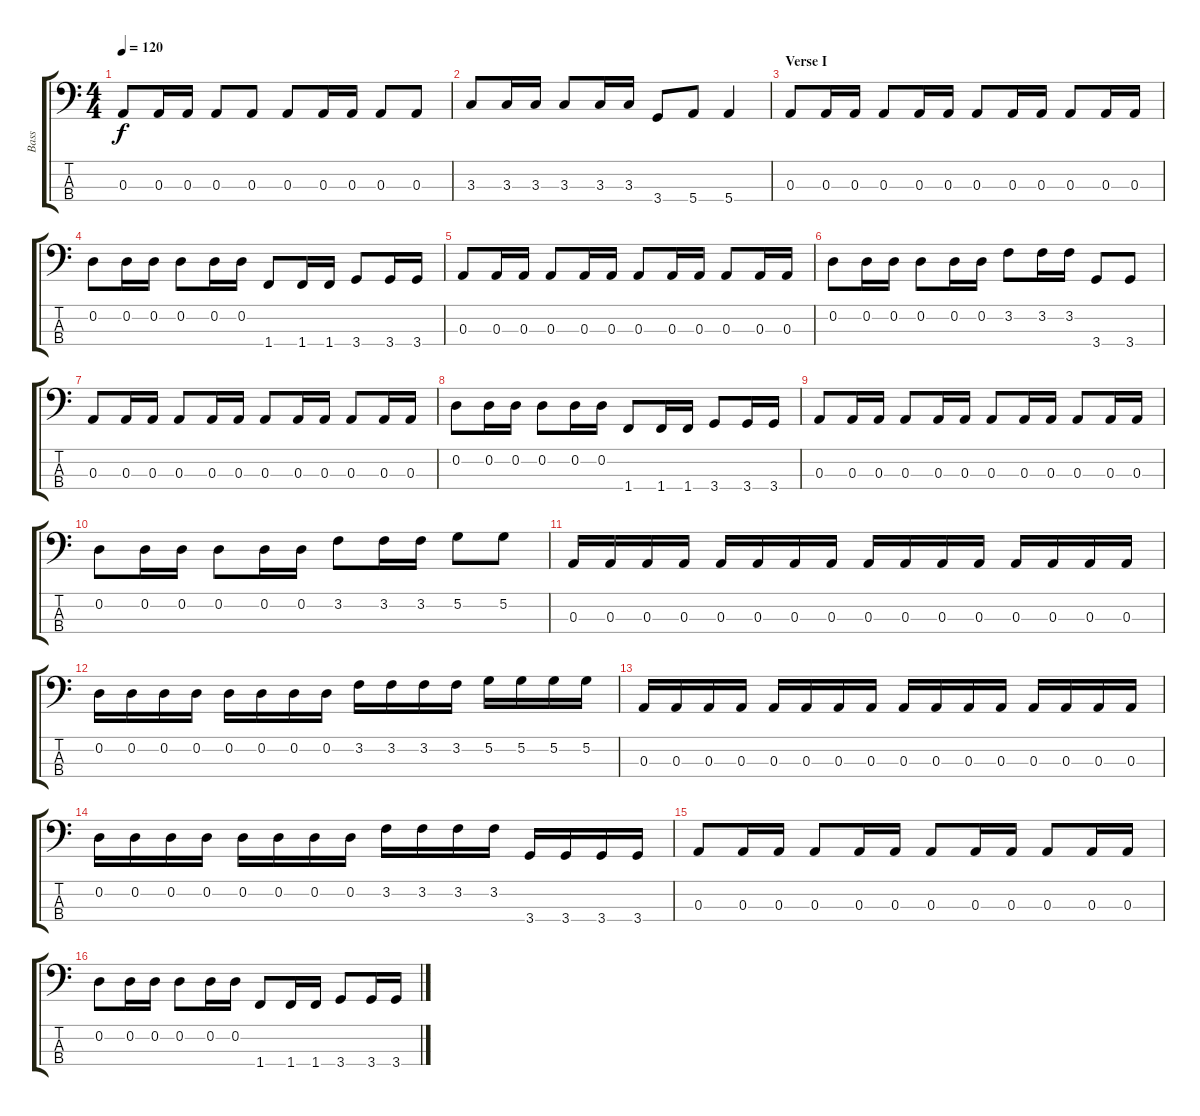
\track ("Bass" "Bass") {instrument electricbassfinger}
\staff {score tabs}
\tuning (G2 D2 A1 E1) {hide}
\ts (4 4)
\tempo 120
\clef f4
\ks c
0.3.8{dy f} 0.3.16 0.3.16 0.3.8 0.3.8 0.3.8 0.3.16 0.3.16 0.3.8 0.3.8 |
3.3.8 3.3.16 3.3.16 3.3.8 3.3.16 3.3.16 3.4.8 5.4.8 5.4.4 |
\section ("" "Verse I")
0.3.8 0.3.16 0.3.16 0.3.8 0.3.16 0.3.16 0.3.8 0.3.16 0.3.16 0.3.8 0.3.16 0.3.16 |
0.2.8 0.2.16 0.2.16 0.2.8 0.2.16 0.2.16 1.4.8 1.4.16 1.4.16 3.4.8 3.4.16 3.4.16 |
0.3.8 0.3.16 0.3.16 0.3.8 0.3.16 0.3.16 0.3.8 0.3.16 0.3.16 0.3.8 0.3.16 0.3.16 |
0.2.8 0.2.16 0.2.16 0.2.8 0.2.16 0.2.16 3.2.8 3.2.16 3.2.16 3.4.8 3.4.8 |
0.3.8 0.3.16 0.3.16 0.3.8 0.3.16 0.3.16 0.3.8 0.3.16 0.3.16 0.3.8 0.3.16 0.3.16 |
0.2.8 0.2.16 0.2.16 0.2.8 0.2.16 0.2.16 1.4.8 1.4.16 1.4.16 3.4.8 3.4.16 3.4.16 |
0.3.8 0.3.16 0.3.16 0.3.8 0.3.16 0.3.16 0.3.8 0.3.16 0.3.16 0.3.8 0.3.16 0.3.16 |
0.2.8 0.2.16 0.2.16 0.2.8 0.2.16 0.2.16 3.2.8 3.2.16 3.2.16 5.2.8 5.2.8 |
0.3.16 0.3.16 0.3.16 0.3.16 0.3.16 0.3.16 0.3.16 0.3.16 0.3.16 0.3.16 0.3.16 0.3.16 0.3.16 0.3.16 0.3.16 0.3.16 |
0.2.16 0.2.16 0.2.16 0.2.16 0.2.16 0.2.16 0.2.16 0.2.16 3.2.16 3.2.16 3.2.16 3.2.16 5.2.16 5.2.16 5.2.16 5.2.16 |
0.3.16 0.3.16 0.3.16 0.3.16 0.3.16 0.3.16 0.3.16 0.3.16 0.3.16 0.3.16 0.3.16 0.3.16 0.3.16 0.3.16 0.3.16 0.3.16 |
0.2.16 0.2.16 0.2.16 0.2.16 0.2.16 0.2.16 0.2.16 0.2.16 3.2.16 3.2.16 3.2.16 3.2.16 3.4.16 3.4.16 3.4.16 3.4.16 |
0.3.8 0.3.16 0.3.16 0.3.8 0.3.16 0.3.16 0.3.8 0.3.16 0.3.16 0.3.8 0.3.16 0.3.16 |
0.2.8 0.2.16 0.2.16 0.2.8 0.2.16 0.2.16 1.4.8 1.4.16 1.4.16 3.4.8 3.4.16 3.4.16
